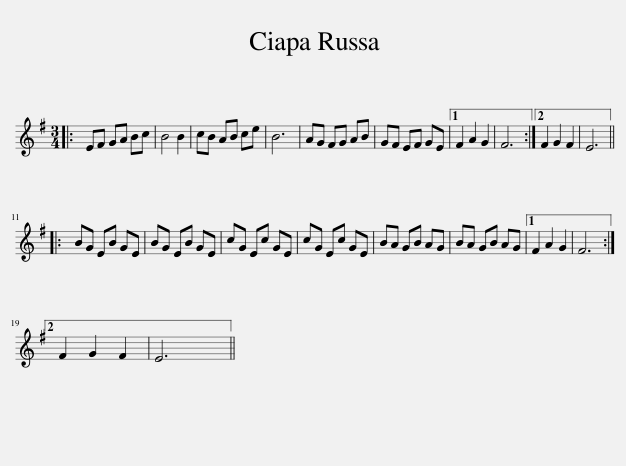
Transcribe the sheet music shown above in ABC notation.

X:1
L:1/8
M:3/4
I:linebreak $
K:Emin
V:1 treble
V:1
|: EF GA Bc | B4 B2 | cB AB ce | B6 | AG FG AB | %5
 GF EF GE |1 F2 A2 G2 | F6 :|2 F2 G2 F2 | E6 |:$ %10
 BG EB GE | BG EB GE | cG Ec GE | cG Ec GE | BA GB AG | %15
 BA GB AG |1 F2 A2 G2 | F6 :|2$ F2 G2 F2 | E6 || %20
